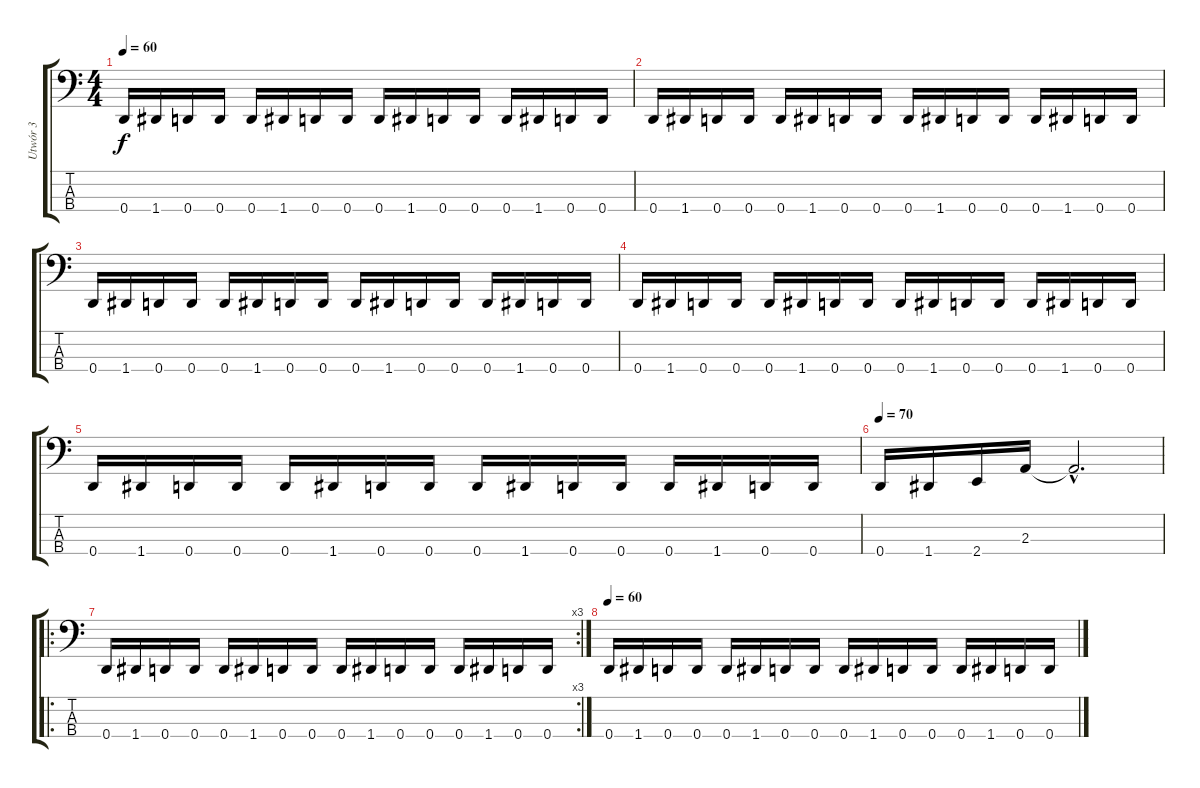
\track ("Utwór 3" "Utwór 3") {instrument slapbass2}
\staff {score tabs}
\tuning (F2 C2 G1 D1) {hide}
\ts (4 4)
\tempo 60
\clef f4
\ks c
0.4.16{dy f} 1.4.16 0.4.16 0.4.16 0.4.16 1.4.16 0.4.16 0.4.16 0.4.16 1.4.16 0.4.16 0.4.16 0.4.16 1.4.16 0.4.16 0.4.16 |
0.4.16 1.4.16 0.4.16 0.4.16 0.4.16 1.4.16 0.4.16 0.4.16 0.4.16 1.4.16 0.4.16 0.4.16 0.4.16 1.4.16 0.4.16 0.4.16 |
0.4.16 1.4.16 0.4.16 0.4.16 0.4.16 1.4.16 0.4.16 0.4.16 0.4.16 1.4.16 0.4.16 0.4.16 0.4.16 1.4.16 0.4.16 0.4.16 |
0.4.16 1.4.16 0.4.16 0.4.16 0.4.16 1.4.16 0.4.16 0.4.16 0.4.16 1.4.16 0.4.16 0.4.16 0.4.16 1.4.16 0.4.16 0.4.16 |
0.4.16 1.4.16 0.4.16 0.4.16 0.4.16 1.4.16 0.4.16 0.4.16 0.4.16 1.4.16 0.4.16 0.4.16 0.4.16 1.4.16 0.4.16 0.4.16 |
\tempo 70
0.4.16 1.4.16 2.4.16 2.3.16 2.3{hac t}.2{d} |
\ro
\rc 3
0.4.16 1.4.16 0.4.16 0.4.16 0.4.16 1.4.16 0.4.16 0.4.16 0.4.16 1.4.16 0.4.16 0.4.16 0.4.16 1.4.16 0.4.16 0.4.16 |
\tempo 60
0.4.16 1.4.16 0.4.16 0.4.16 0.4.16 1.4.16 0.4.16 0.4.16 0.4.16 1.4.16 0.4.16 0.4.16 0.4.16 1.4.16 0.4.16 0.4.16
